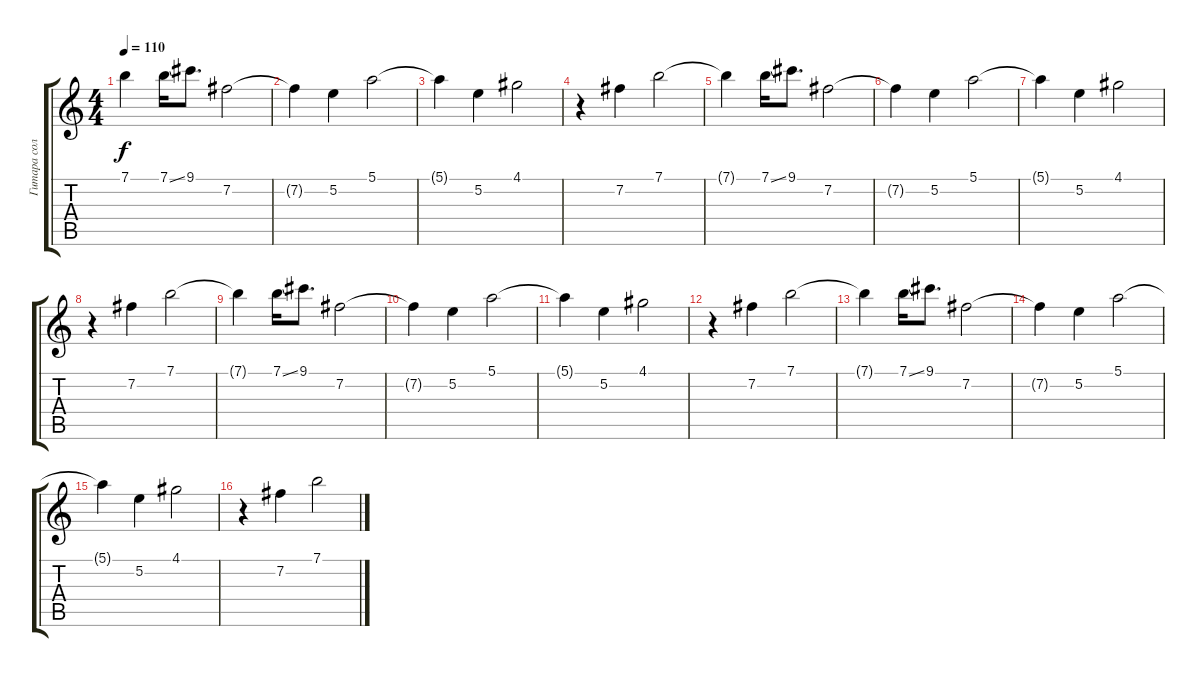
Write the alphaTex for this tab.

\track ("Гитара соло" "Гитара сол") {instrument electricguitarjazz bank 1}
\staff {score tabs}
\tuning (E4 B3 G3 D3 A2 E2) {hide}
\ts (4 4)
\tempo 110
\clef g2
\ks c
7.1{t}.4{dy f} 7.1{ss}.16 9.1.8{d} 7.2.2 |
7.2{t}.4 5.2.4 5.1.2 |
5.1{t}.4 5.2.4 4.1.2 |
r.4 7.2.4 7.1.2 |
7.1{t}.4 7.1{ss}.16 9.1.8{d} 7.2.2 |
7.2{t}.4 5.2.4 5.1.2 |
5.1{t}.4 5.2.4 4.1.2 |
r.4 7.2.4 7.1.2 |
7.1{t}.4 7.1{ss}.16 9.1.8{d} 7.2.2 |
7.2{t}.4 5.2.4 5.1.2 |
5.1{t}.4 5.2.4 4.1.2 |
r.4 7.2.4 7.1.2 |
7.1{t}.4 7.1{ss}.16 9.1.8{d} 7.2.2 |
7.2{t}.4 5.2.4 5.1.2 |
5.1{t}.4 5.2.4 4.1.2 |
r.4 7.2.4 7.1.2
